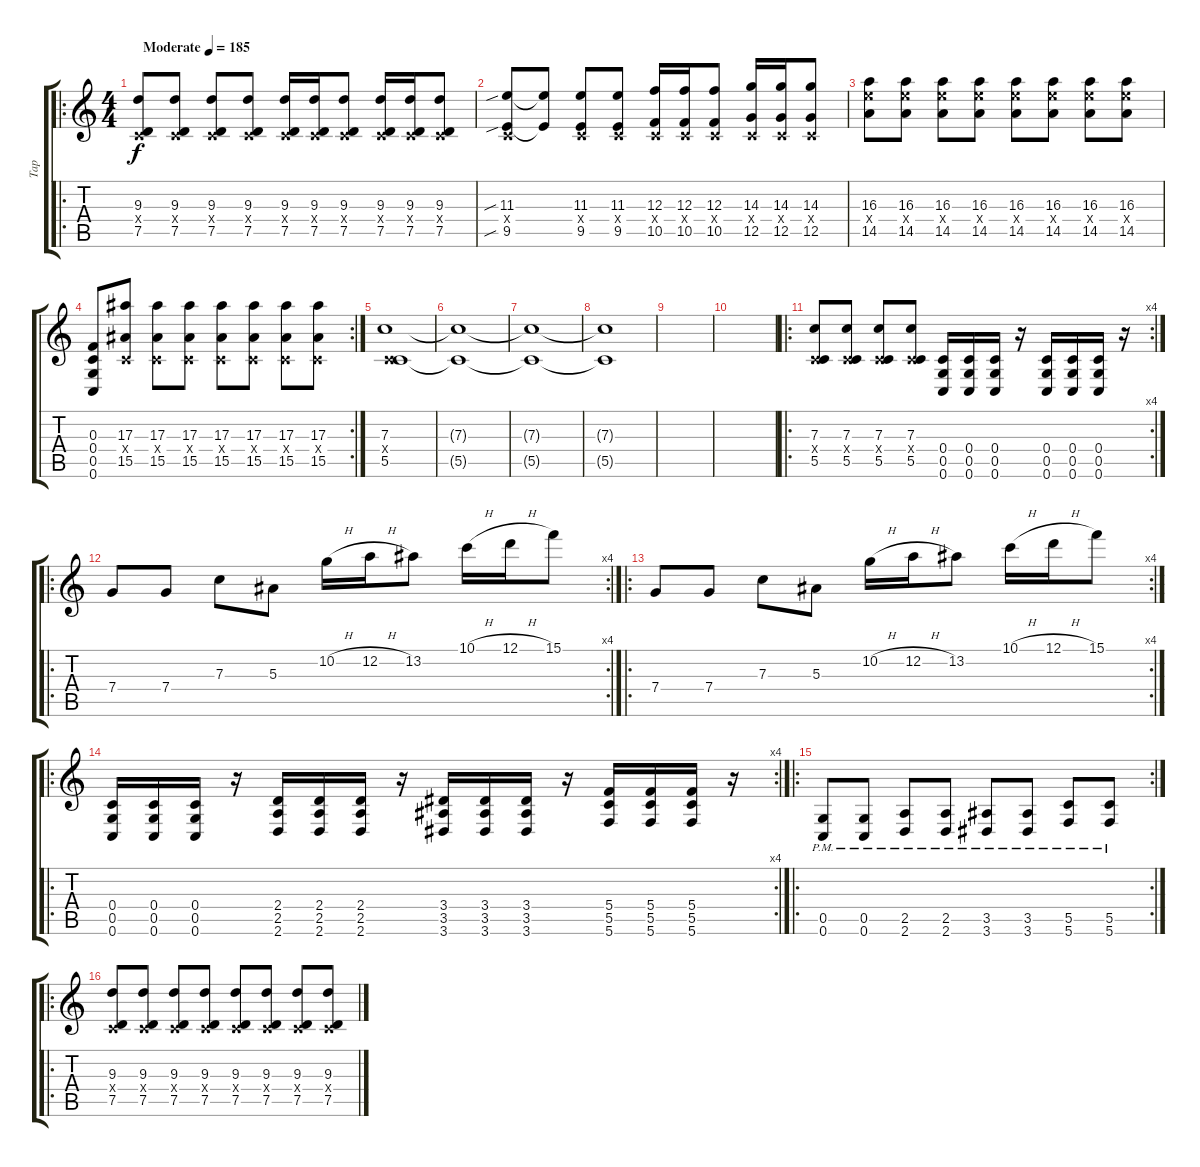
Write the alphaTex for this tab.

\track ("Tap" "Tap") {instrument distortionguitar}
\staff {score tabs}
\tuning (D4 A3 F3 C3 G2 C2) {hide}
\ro
\ts (4 4)
\tempo (185 "Moderate")
\clef g2
\ks c
(9.3 0.4{x} 7.5).8{dy f instrument distortionguitar} (9.3 0.4{x} 7.5).8 (9.3 0.4{x} 7.5).8 (9.3 0.4{x} 7.5).8 (9.3 0.4{x} 7.5).16 (9.3 0.4{x} 7.5).16 (9.3 0.4{x} 7.5).8 (9.3 0.4{x} 7.5).16 (9.3 0.4{x} 7.5).16 (9.3 0.4{x} 7.5).8 |
(11.3{sib} 0.4{x} 9.5{sib}).8 (11.3{t} 9.5{t}).8 (11.3 0.4{x} 9.5).8 (11.3 0.4{x} 9.5).8 (12.3 0.4{x} 10.5).16 (12.3 0.4{x} 10.5).16 (12.3 0.4{x} 10.5).8 (14.3 0.4{x} 12.5).16 (14.3 0.4{x} 12.5).16 (14.3 0.4{x} 12.5).8 |
(16.3 16.4{x} 14.5).8 (16.3 16.4{x} 14.5).8 (16.3 16.4{x} 14.5).8 (16.3 16.4{x} 14.5).8 (16.3 16.4{x} 14.5).8 (16.3 16.4{x} 14.5).8 (16.3 16.4{x} 14.5).8 (16.3 16.4{x} 14.5).8 |
\rc 2
(0.3 0.4 0.5 0.6).8 (17.3 0.4{x} 15.5).8 (17.3 0.4{x} 15.5).8 (17.3 0.4{x} 15.5).8 (17.3 0.4{x} 15.5).8 (17.3 0.4{x} 15.5).8 (17.3 0.4{x} 15.5).8 (17.3 0.4{x} 15.5).8 |
(7.3 0.4{x} 5.5).1 |
(7.3{t} 5.5{t}).1 |
(7.3{t} 5.5{t}).1 |
(7.3{t} 5.5{t}).1 |
|
|
\ro
\rc 4
(7.3 0.4{x} 5.5).8 (7.3 0.4{x} 5.5).8 (7.3 0.4{x} 5.5).8 (7.3 0.4{x} 5.5).8 (0.4 0.5 0.6).16 (0.4 0.5 0.6).16 (0.4 0.5 0.6).16 r.16 (0.4 0.5 0.6).16 (0.4 0.5 0.6).16 (0.4 0.5 0.6).16 r.16 |
\ro
\rc 4
7.4.8 7.4.8 7.3.8 5.3.8 10.2{h}.16 12.2{h}.16 13.2.8 10.1{h}.16 12.1{h}.16 15.1.8 |
\ro
\rc 4
7.4.8 7.4.8 7.3.8 5.3.8 10.2{h}.16 12.2{h}.16 13.2.8 10.1{h}.16 12.1{h}.16 15.1.8 |
\ro
\rc 4
(0.4 0.5 0.6).16 (0.4 0.5 0.6).16 (0.4 0.5 0.6).16 r.16 (2.4 2.5 2.6).16 (2.4 2.5 2.6).16 (2.4 2.5 2.6).16 r.16 (3.4 3.5 3.6).16 (3.4 3.5 3.6).16 (3.4 3.5 3.6).16 r.16 (5.4 5.5 5.6).16 (5.4 5.5 5.6).16 (5.4 5.5 5.6).16 r.16 |
\ro
\rc 2
(0.5{pm} 0.6{pm}).8 (0.5{pm} 0.6{pm}).8 (2.5{pm} 2.6{pm}).8 (2.5{pm} 2.6{pm}).8 (3.5{pm} 3.6{pm}).8 (3.5{pm} 3.6{pm}).8 (5.5{pm} 5.6{pm}).8 (5.5{pm} 5.6{pm}).8 |
\ro
(9.3 0.4{x} 7.5).8 (9.3 0.4{x} 7.5).8 (9.3 0.4{x} 7.5).8 (9.3 0.4{x} 7.5).8 (9.3 0.4{x} 7.5).8 (9.3 0.4{x} 7.5).8 (9.3 0.4{x} 7.5).8 (9.3 0.4{x} 7.5).8
